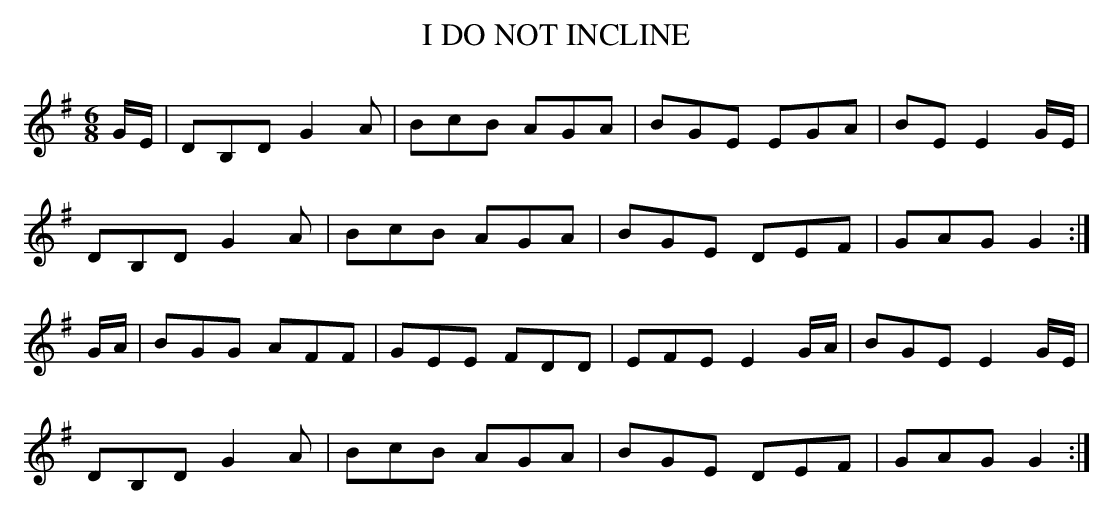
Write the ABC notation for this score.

X:1
T:I DO NOT INCLINE
M:6/8
L:1/8
K:G
G/E/|DB,D G2A|BcB AGA|BGE EGA|BE E2G/E/|
DB,D G2A|BcB AGA|BGE DEF|GAG G2 :|
G/A/|BGG AFF|GEE FDD|EFE E2G/A/|BGE E2G/E/|
DB,D G2A|BcB AGA|BGE DEF|GAG G2 :|
